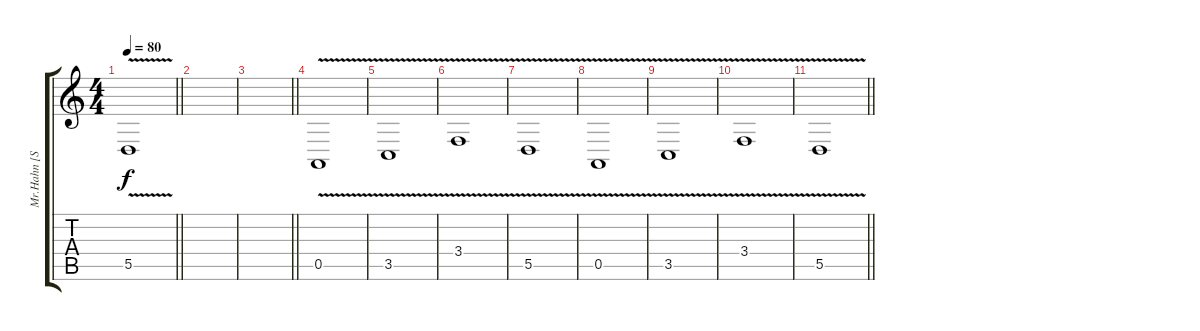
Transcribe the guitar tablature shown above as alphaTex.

\track ("Mr.Hahn [Sampler3]" "Mr.Hahn [S") {instrument stringensemble2}
\staff {score tabs}
\tuning (E4 B3 G3 D3 A2 D2) {hide}
\ts (4 4)
\tempo 80
\clef g2
\barLineRight lightlight
\ks c
5.5{v}.1{dy f} |
|
\barLineRight lightlight
|
0.5{v}.1 |
3.5{v}.1 |
3.4{v}.1 |
5.5{v}.1 |
0.5{v}.1 |
3.5{v}.1 |
3.4{v}.1 |
\barLineRight lightlight
5.5{v}.1
